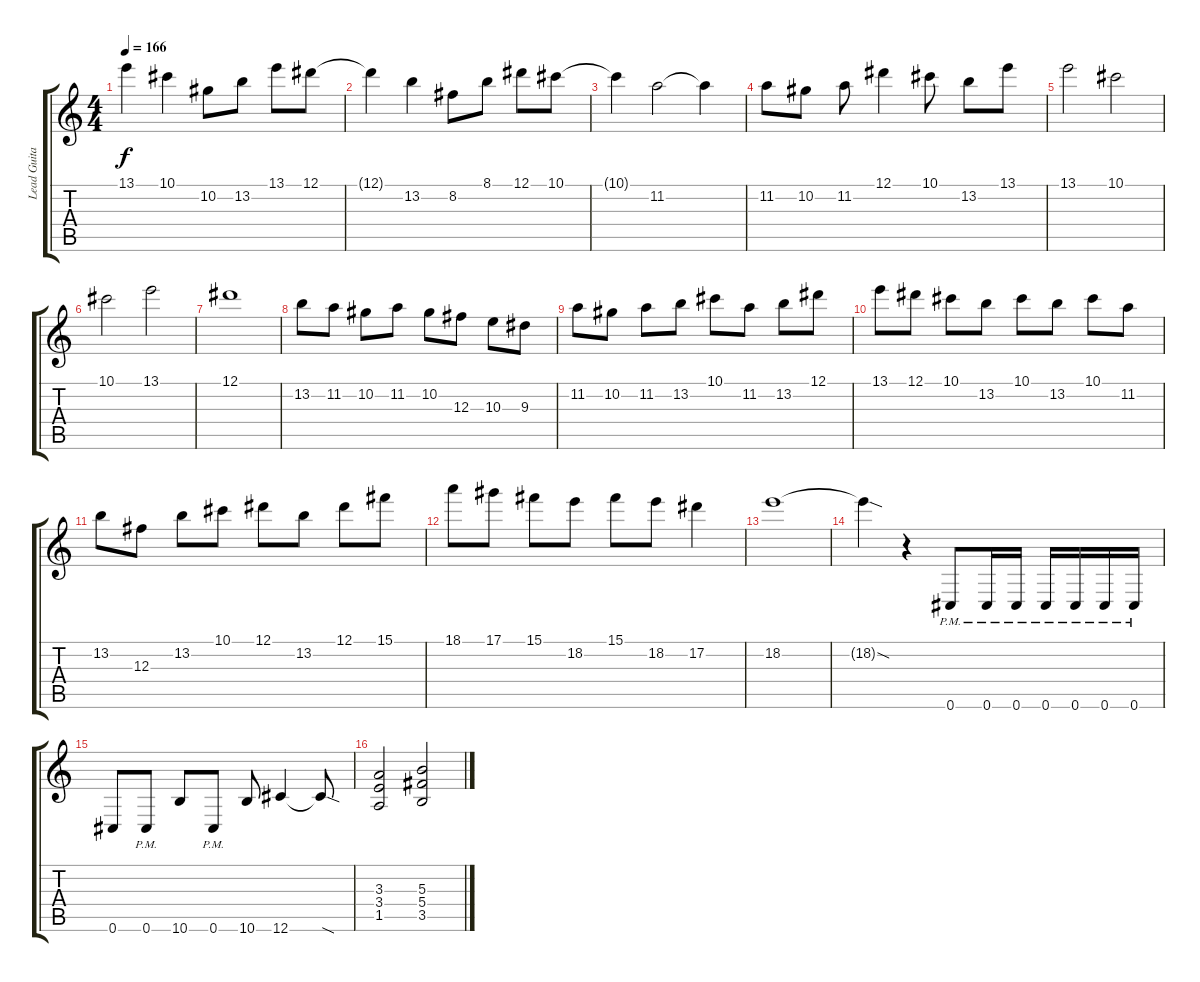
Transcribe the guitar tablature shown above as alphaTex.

\track ("Lead Guitar" "Lead Guita") {instrument distortionguitar}
\staff {score tabs}
\tuning (Eb4 Bb3 Gb3 Db3 Ab2 Db2) {hide}
\ts (4 4)
\tempo 166
\clef g2
\ks c
13.1.4{dy f} 10.1.4 10.2.8 13.2.8 13.1.8 12.1.8 |
12.1{t}.4 13.2.4 8.2.8 8.1.8 12.1.8 10.1.8 |
10.1{t}.4 11.2.2 11.2{t}.4 |
11.2.8 10.2.8 11.2.8 12.1.4 10.1.8 13.2.8 13.1.8 |
13.1.2 10.1.2 |
10.1.2 13.1.2 |
12.1.1 |
13.2.8 11.2.8 10.2.8 11.2.8 10.2.8 12.3.8 10.3.8 9.3.8 |
11.2.8 10.2.8 11.2.8 13.2.8 10.1.8 11.2.8 13.2.8 12.1.8 |
13.1.8 12.1.8 10.1.8 13.2.8 10.1.8 13.2.8 10.1.8 11.2.8 |
13.2.8 12.3.8 13.2.8 10.1.8 12.1.8 13.2.8 12.1.8 15.1.8 |
18.1.8 17.1.8 15.1.8 18.2.8 15.1.8 18.2.8 17.2.4 |
18.2.1 |
18.2{sod t}.4 r.4 0.6{pm}.8 0.6{pm}.16 0.6{pm}.16 0.6{pm}.16 0.6{pm}.16 0.6{pm}.16 0.6{pm}.16 |
0.6.8 0.6{pm}.8 10.6.8 0.6{pm}.8 10.6.8 12.6.4 12.6{sod t}.8 |
(3.3 3.4 1.5).2 (5.3 5.4 3.5).2
